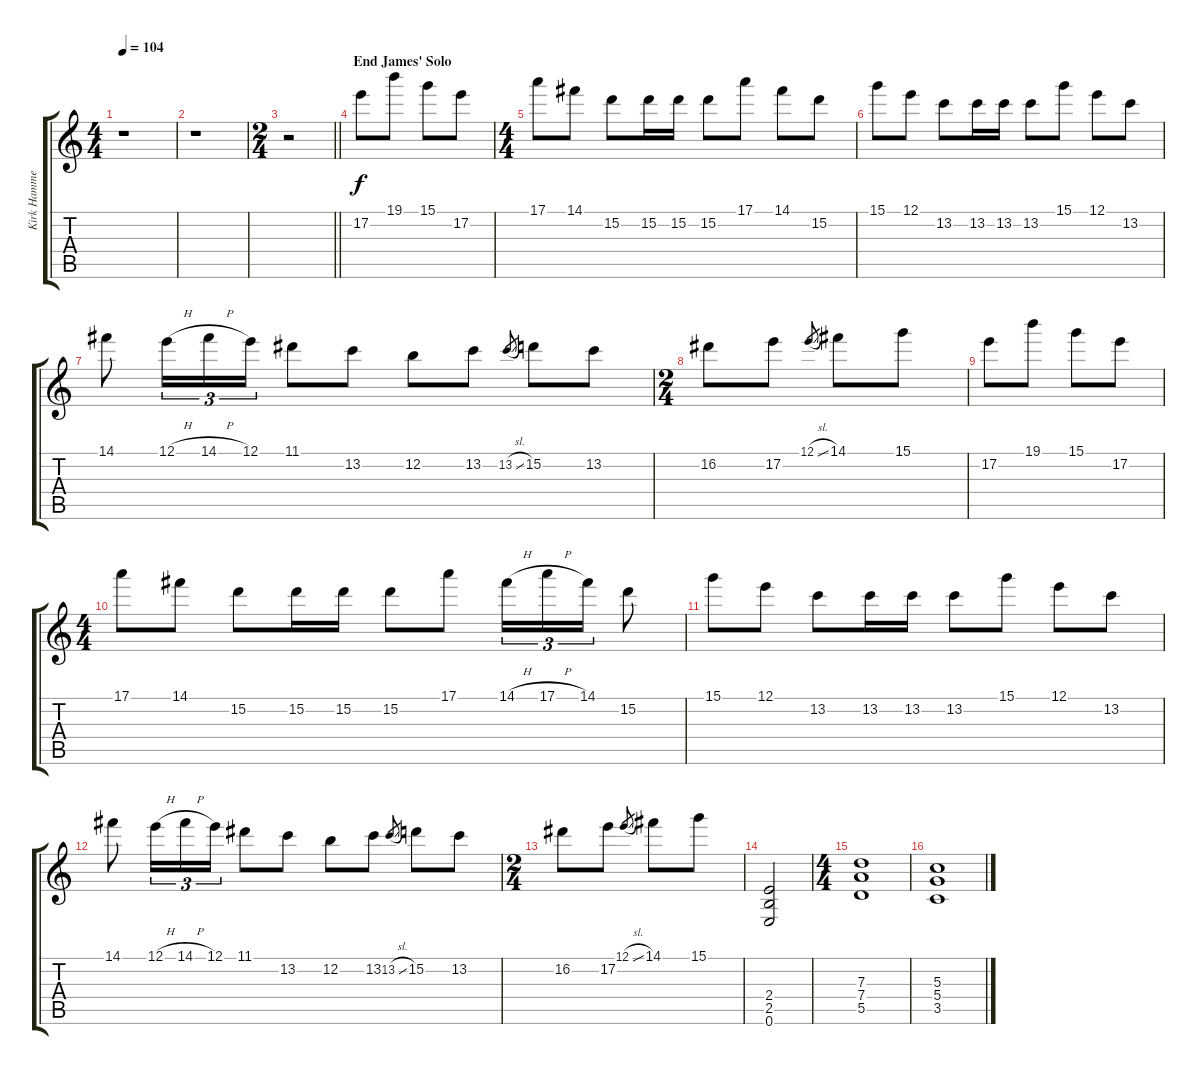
\track ("Kirk Hammett" "Kirk Hamme") {instrument distortionguitar}
\staff {score tabs}
\tuning (E4 B3 G3 D3 A2 E2) {hide}
\ts (4 4)
\tempo 104
\clef g2
\ks c
r.1{dy f} |
r.1 |
\ts (2 4)
\barLineRight lightlight
r.2 |
\section ("" "End James' Solo")
17.2.8{volume 11 balance 6} 19.1.8 15.1.8 17.2.8 |
\ts (4 4)
17.1.8 14.1.8 15.2.8 15.2.16 15.2.16 15.2.8 17.1.8 14.1.8 15.2.8 |
15.1.8 12.1.8 13.2.8 13.2.16 13.2.16 13.2.8 15.1.8 12.1.8 13.2.8 |
14.1.8 12.1{h}.16{tu (3 2)} 14.1{h}.16{tu (3 2)} 12.1.16{tu (3 2)} 11.1.8 13.2.8 12.2.8 13.2.8 13.2{sl}.8{gr} 15.2.8 13.2.8 |
\ts (2 4)
16.2.8 17.2.8 12.1{sl}.8{gr} 14.1.8 15.1.8 |
17.2.8{balance 8} 19.1.8 15.1.8 17.2.8 |
\ts (4 4)
17.1.8 14.1.8 15.2.8 15.2.16 15.2.16 15.2.8 17.1.8 14.1{h}.16{tu (3 2)} 17.1{h}.16{tu (3 2)} 14.1.16{tu (3 2)} 15.2.8 |
15.1.8 12.1.8 13.2.8 13.2.16 13.2.16 13.2.8 15.1.8 12.1.8 13.2.8 |
14.1.8 12.1{h}.16{tu (3 2)} 14.1{h}.16{tu (3 2)} 12.1.16{tu (3 2)} 11.1.8 13.2.8 12.2.8 13.2.8 13.2{sl}.8{gr} 15.2.8 13.2.8 |
\ts (2 4)
16.2.8 17.2.8 12.1{sl}.8{gr} 14.1.8 15.1.8 |
(2.4 2.5 0.6).2{volume 10 balance 11 instrument distortionguitar} |
\ts (4 4)
(7.3 7.4 5.5).1 |
(5.3 5.4 3.5).1
